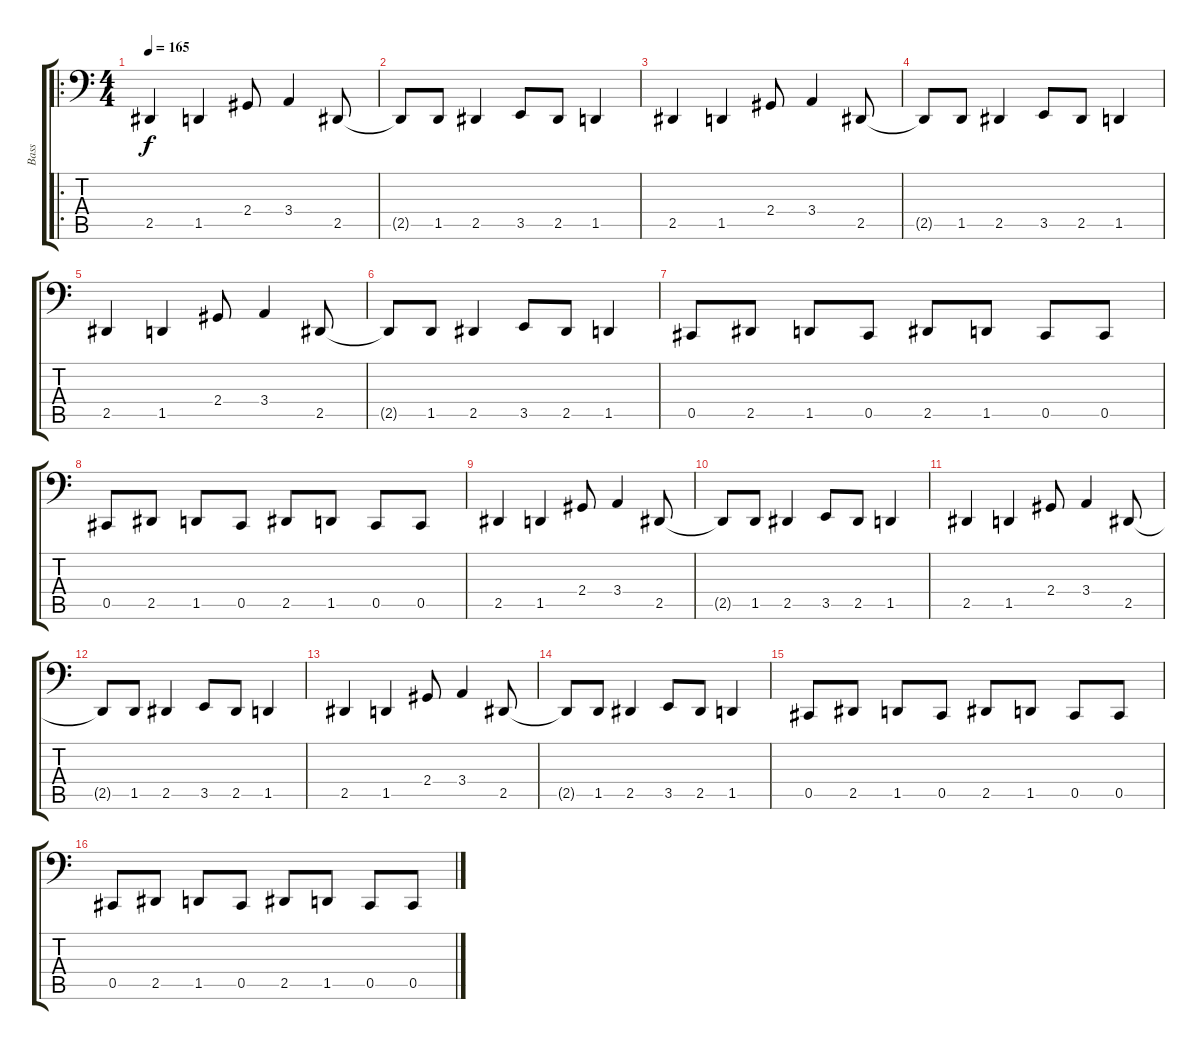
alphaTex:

\track ("Bass" "Bass") {instrument electricbassfinger}
\staff {score tabs}
\tuning (A2 E2 B1 Gb1 Db1 Ab0) {hide}
\ro
\ts (4 4)
\tempo 165
\clef f4
\ks c
2.5.4{dy f instrument electricbassfinger} 1.5.4 2.4.8 3.4.4 2.5.8 |
2.5{t}.8 1.5.8 2.5.4 3.5.8 2.5.8 1.5.4 |
2.5.4 1.5.4 2.4.8 3.4.4 2.5.8 |
2.5{t}.8 1.5.8 2.5.4 3.5.8 2.5.8 1.5.4 |
2.5.4 1.5.4 2.4.8 3.4.4 2.5.8 |
2.5{t}.8 1.5.8 2.5.4 3.5.8 2.5.8 1.5.4 |
0.5.8 2.5.8 1.5.8 0.5.8 2.5.8 1.5.8 0.5.8 0.5.8 |
0.5.8 2.5.8 1.5.8 0.5.8 2.5.8 1.5.8 0.5.8 0.5.8 |
2.5.4 1.5.4 2.4.8 3.4.4 2.5.8 |
2.5{t}.8 1.5.8 2.5.4 3.5.8 2.5.8 1.5.4 |
2.5.4 1.5.4 2.4.8 3.4.4 2.5.8 |
2.5{t}.8 1.5.8 2.5.4 3.5.8 2.5.8 1.5.4 |
2.5.4 1.5.4 2.4.8 3.4.4 2.5.8 |
2.5{t}.8 1.5.8 2.5.4 3.5.8 2.5.8 1.5.4 |
0.5.8 2.5.8 1.5.8 0.5.8 2.5.8 1.5.8 0.5.8 0.5.8 |
0.5.8 2.5.8 1.5.8 0.5.8 2.5.8 1.5.8 0.5.8 0.5.8
